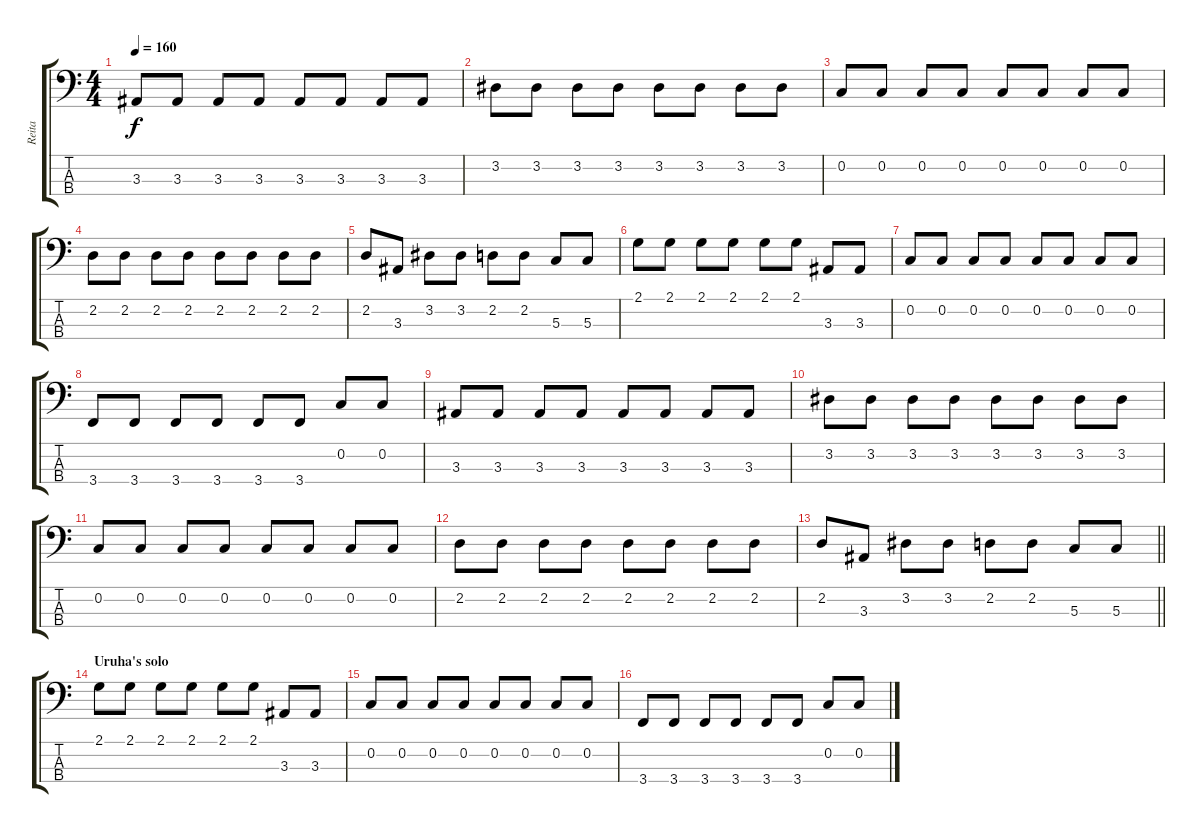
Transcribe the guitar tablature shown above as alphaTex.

\track ("Reita" "Reita") {instrument electricbasspick}
\staff {score tabs}
\tuning (F2 C2 G1 D1) {hide}
\ts (4 4)
\tempo 160
\clef f4
\ks c
3.3.8{dy f} 3.3.8 3.3.8 3.3.8 3.3.8 3.3.8 3.3.8 3.3.8 |
3.2.8 3.2.8 3.2.8 3.2.8 3.2.8 3.2.8 3.2.8 3.2.8 |
0.2.8 0.2.8 0.2.8 0.2.8 0.2.8 0.2.8 0.2.8 0.2.8 |
2.2.8 2.2.8 2.2.8 2.2.8 2.2.8 2.2.8 2.2.8 2.2.8 |
2.2.8 3.3.8 3.2.8 3.2.8 2.2.8 2.2.8 5.3.8 5.3.8 |
2.1.8 2.1.8 2.1.8 2.1.8 2.1.8 2.1.8 3.3.8 3.3.8 |
0.2.8 0.2.8 0.2.8 0.2.8 0.2.8 0.2.8 0.2.8 0.2.8 |
3.4.8 3.4.8 3.4.8 3.4.8 3.4.8 3.4.8 0.2.8 0.2.8 |
3.3.8 3.3.8 3.3.8 3.3.8 3.3.8 3.3.8 3.3.8 3.3.8 |
3.2.8 3.2.8 3.2.8 3.2.8 3.2.8 3.2.8 3.2.8 3.2.8 |
0.2.8 0.2.8 0.2.8 0.2.8 0.2.8 0.2.8 0.2.8 0.2.8 |
2.2.8 2.2.8 2.2.8 2.2.8 2.2.8 2.2.8 2.2.8 2.2.8 |
\barLineRight lightlight
2.2.8 3.3.8 3.2.8 3.2.8 2.2.8 2.2.8 5.3.8 5.3.8 |
\section ("" "Uruha's solo")
2.1.8 2.1.8 2.1.8 2.1.8 2.1.8 2.1.8 3.3.8 3.3.8 |
0.2.8 0.2.8 0.2.8 0.2.8 0.2.8 0.2.8 0.2.8 0.2.8 |
3.4.8 3.4.8 3.4.8 3.4.8 3.4.8 3.4.8 0.2.8 0.2.8
